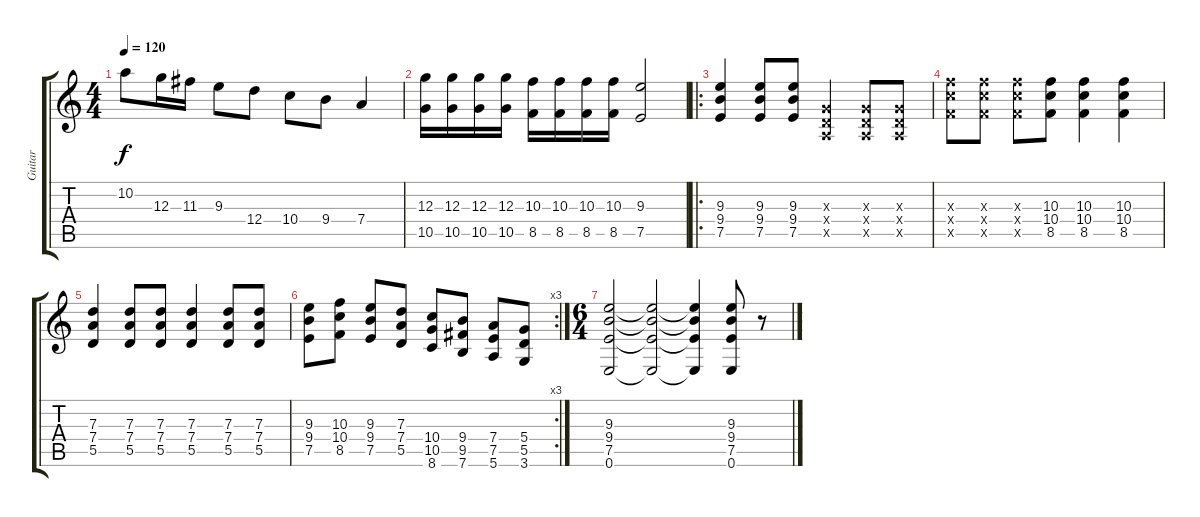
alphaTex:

\track ("Guitar" "Guitar") {instrument distortionguitar}
\staff {score tabs}
\tuning (E4 B3 G3 D3 A2 E2) {hide}
\ts (4 4)
\tempo 120
\clef g2
\ks c
10.2.8{dy f} 12.3.16 11.3.16 9.3.8 12.4.8 10.4.8 9.4.8 7.4.4 |
(12.3 10.5).16 (12.3 10.5).16 (12.3 10.5).16 (12.3 10.5).16 (10.3 8.5).16 (10.3 8.5).16 (10.3 8.5).16 (10.3 8.5).16 (9.3 7.5).2 |
\ro
(9.3 9.4 7.5).4 (9.3 9.4 7.5).8 (9.3 9.4 7.5).8 (0.3{x} 0.4{x} 0.5{x}).4 (0.3{x} 0.4{x} 0.5{x}).8 (0.3{x} 0.4{x} 0.5{x}).8 |
(10.3{x} 10.4{x} 8.5{x}).8 (10.3{x} 10.4{x} 8.5{x}).8 (10.3{x} 10.4{x} 8.5{x}).8 (10.3 10.4 8.5).8 (10.3 10.4 8.5).4 (10.3 10.4 8.5).4 |
(7.3 7.4 5.5).4 (7.3 7.4 5.5).8 (7.3 7.4 5.5).8 (7.3 7.4 5.5).4 (7.3 7.4 5.5).8 (7.3 7.4 5.5).8 |
\rc 3
(9.3 9.4 7.5).8 (10.3 10.4 8.5).8 (9.3 9.4 7.5).8 (7.3 7.4 5.5).8 (10.4 10.5 8.6).8 (9.4 9.5 7.6).8 (7.4 7.5 5.6).8 (5.4 5.5 3.6).8 |
\ts (6 4)
(9.3 9.4 7.5 0.6).2 (9.3{t} 9.4{t} 7.5{t} 0.6{t}).2 (9.3{t} 9.4{t} 7.5{t} 0.6{t}).4 (9.3 9.4 7.5 0.6).8 r.8
